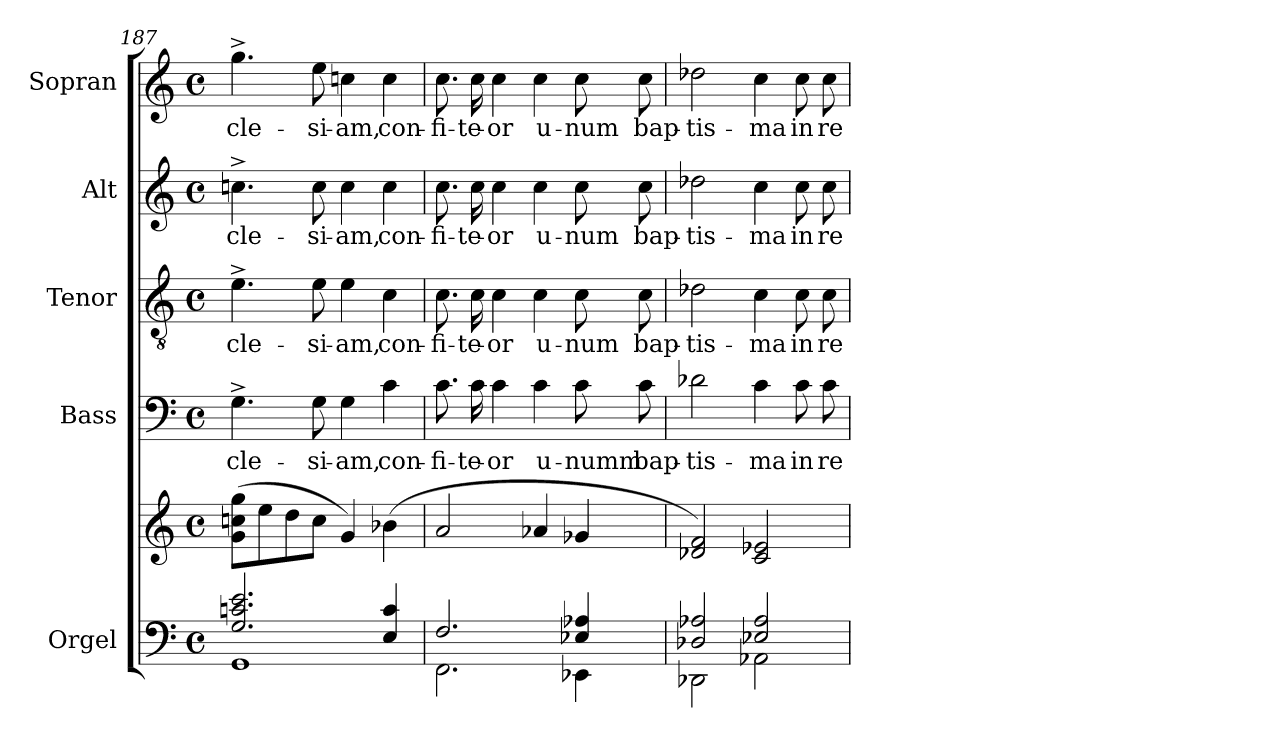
**kern	**kern	**kern	**text	**kern	**text	**kern	**text	**kern	**text
*part5	*part5	*part4	*part4	*part3	*part3	*part2	*part2	*part1	*part1
*staff6	*staff5	*staff4	*staff4	*staff3	*staff3	*staff2	*staff2	*staff1	*staff1
*I"Orgel	*	*I"Bass	*	*I"Tenor	*	*I"Alt	*	*I"Sopran	*
*I'Org.	*	*I'B.	*	*I'T.	*	*I'A.	*	*I'S.	*
*clefF4	*clefG2	*clefF4	*	*clefGv2	*	*clefG2	*	*clefG2	*
*k[]	*k[]	*k[]	*	*k[]	*	*k[]	*	*k[]	*
*C:	*C:	*C:	*	*C:	*	*C:	*	*C:	*
*M4/4	*M4/4	*M4/4	*	*M4/4	*	*M4/4	*	*M4/4	*
*met(c)	*met(c)	*met(c)	*	*met(c)	*	*met(c)	*	*met(c)	*
=187	=187	=187	=187	=187	=187	=187	=187	=187	=187
*^	*	*	*	*	*	*	*	*	*
!	!	!	!	!LO:LY:b	!	!LO:LY:b	!	!LO:LY:b	!	!LO:LY:b
2.G/ 2.cn/ 2.e/	1GG	(>8g\ 8ccn\ 8gg\L	4.G^>\	-cle-	4.e^>\	-cle-	4.ccn^>\	-cle-	4.gg^>\	-cle-
.	.	8ee\	.	.	.	.	.	.	.	.
.	.	8dd\	.	.	.	.	.	.	.	.
!	!	!	!	!LO:LY:b	!	!LO:LY:b	!	!LO:LY:b	!	!LO:LY:b
.	.	8cc\J	8G\	-si-	8e\	-si-	8cc\	-si-	8ee\	-si-
!	!	!	!	!LO:LY:b	!	!LO:LY:b	!	!LO:LY:b	!	!LO:LY:b
.	.	4g/)	4G\	-am,	4e\	-am,	4cc\	-am,	4ccn\	-am,
!	!	!	!	!LO:LY:b	!	!LO:LY:b	!	!LO:LY:b	!	!LO:LY:b
4E/ 4c/	.	(>4b-X\	4c\	con-	4c\	con-	4cc\	con-	4cc\	con-
=188	=188	=188	=188	=188	=188	=188	=188	=188	=188	=188
!	!	!	!	!LO:LY:b	!	!LO:LY:b	!	!LO:LY:b	!	!LO:LY:b
2.F/	2.FF\	2a/	8.c\	-fi-	8.c\	-fi-	8.cc\	-fi-	8.cc\	-fi-
!	!	!	!	!LO:LY:b	!	!LO:LY:b	!	!LO:LY:b	!	!LO:LY:b
.	.	.	16c\	-te-	16c\	-te-	16cc\	-te-	16cc\	-te-
!	!	!	!	!LO:LY:b	!	!LO:LY:b	!	!LO:LY:b	!	!LO:LY:b
.	.	.	4c\	-or	4c\	-or	4cc\	-or	4cc\	-or
!	!	!	!	!LO:LY:b	!	!LO:LY:b	!	!LO:LY:b	!	!LO:LY:b
.	.	4a-X/	4c\	u-	4c\	u-	4cc\	u-	4cc\	u-
!	!	!	!	!LO:LY:b	!	!LO:LY:b	!	!LO:LY:b	!	!LO:LY:b
4E-X/ 4A-X/	4EE-X\	4g-X/	8c\	-numm	8c\	-num	8cc\	-num	8cc\	-num
!	!	!	!	!LO:LY:b	!	!LO:LY:b	!	!LO:LY:b	!	!LO:LY:b
.	.	.	8c\	bap-	8c\	bap-	8cc\	bap-	8cc\	bap-
=189	=189	=189	=189	=189	=189	=189	=189	=189	=189	=189
!	!	!	!	!LO:LY:b	!	!LO:LY:b	!	!LO:LY:b	!	!LO:LY:b
2D-X/ 2A-X/	2DD-X\	2d-X/ 2f/)	2d-X\	-tis-	2d-X\	-tis-	2dd-X\	-tis-	2dd-X\	-tis-
!	!	!	!	!LO:LY:b	!	!LO:LY:b	!	!LO:LY:b	!	!LO:LY:b
2E-X/ 2A-/	2AA-X\	2c/ 2e-X/	4c\	-ma	4c\	-ma	4cc\	-ma	4cc\	-ma
!	!	!	!	!LO:LY:b	!	!LO:LY:b	!	!LO:LY:b	!	!LO:LY:b
.	.	.	8c\	in	8c\	in	8cc\	in	8cc\	in
!	!	!	!	!LO:LY:b	!	!LO:LY:b	!	!LO:LY:b	!	!LO:LY:b
.	.	.	8c\	re-	8c\	re-	8cc\	re-	8cc\	re-
*v	*v	*	*	*	*	*	*	*	*	*
=	=	=	=	=	=	=	=	=	=
*-	*-	*-	*-	*-	*-	*-	*-	*-	*-
